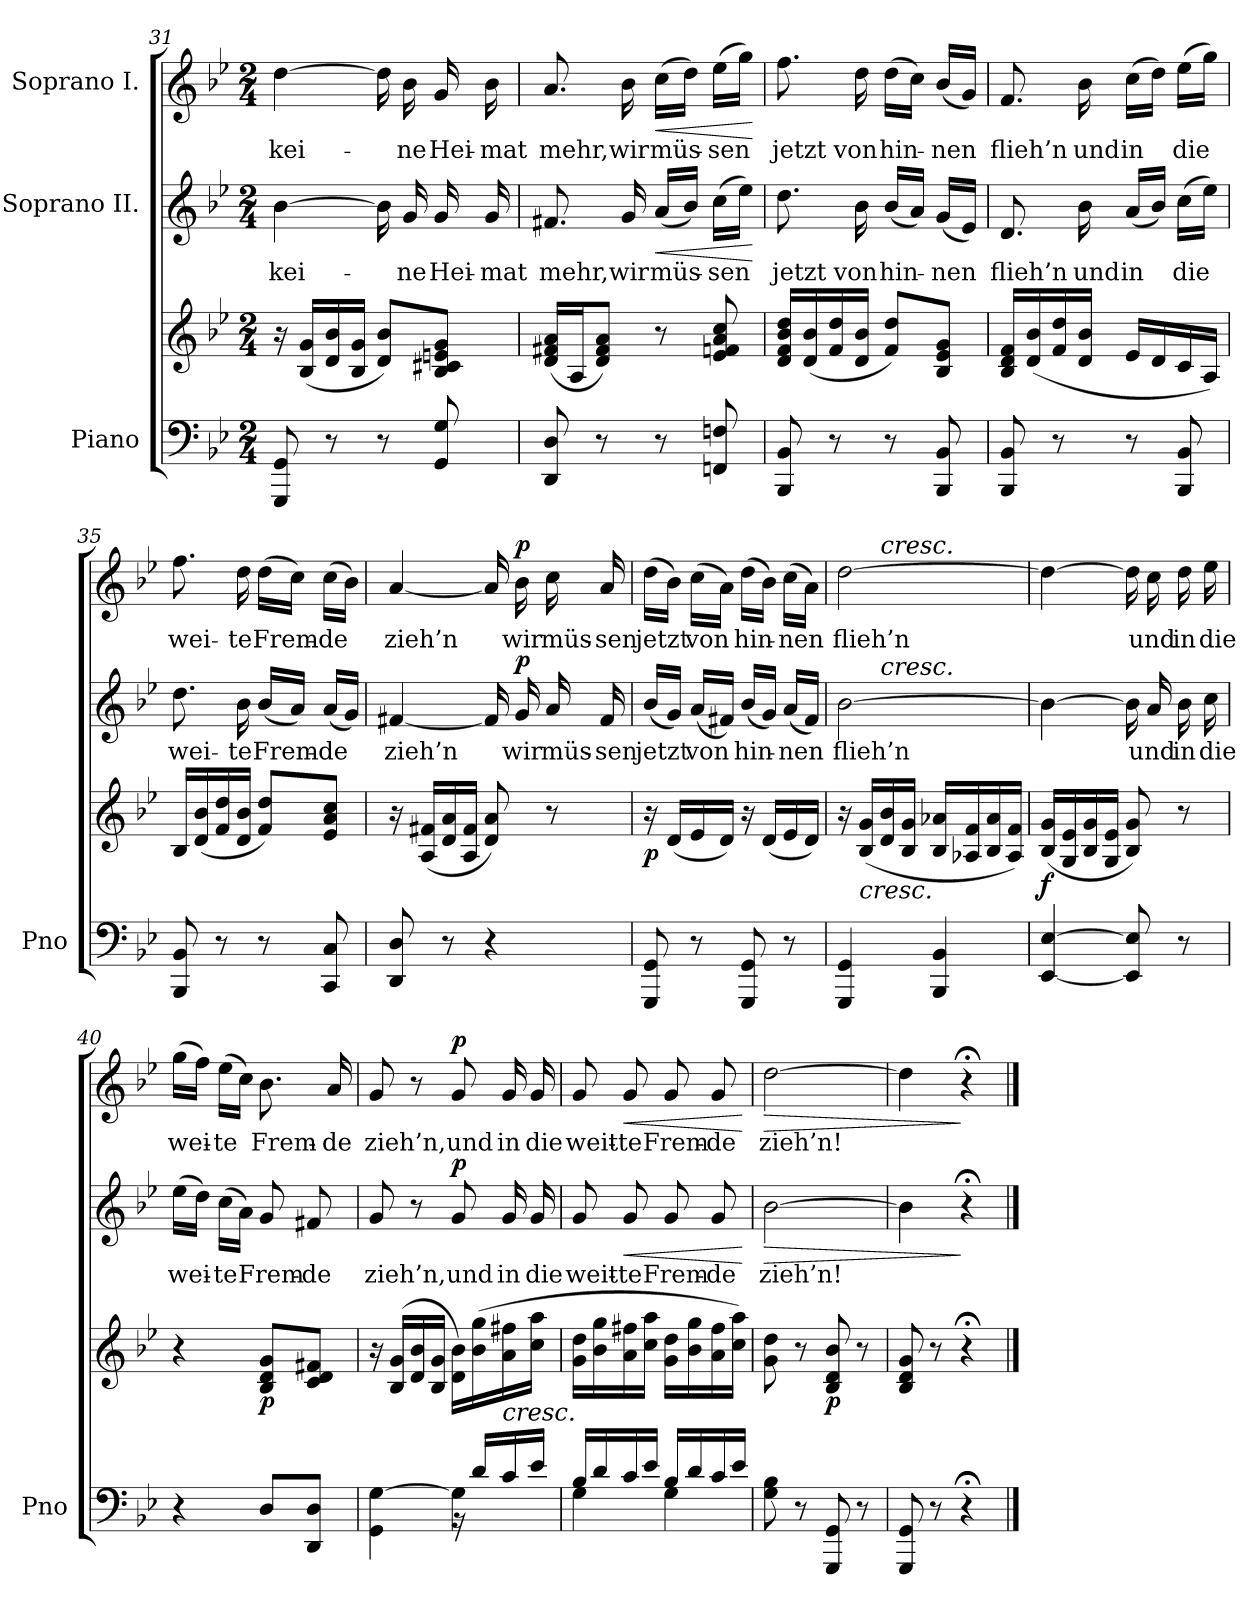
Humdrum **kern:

**kern	**kern	**dynam	**kern	**text	**dynam	**kern	**text	**dynam
*part3	*part3	*part3	*part2	*part2	*part2	*part1	*part1	*part1
*staff4	*staff3	*staff3/4	*staff2	*staff2	*staff2	*staff1	*staff1	*staff1
*I"Piano	*	*	*I"Soprano II.	*	*	*I"Soprano I.	*	*
*I'Pno	*	*	*	*	*	*	*	*
*clefF4	*clefG2	*	*clefG2	*	*	*clefG2	*	*
*k[b-e-]	*k[b-e-]	*	*k[b-e-]	*	*	*k[b-e-]	*	*
*M2/4	*M2/4	*	*M2/4	*	*	*M2/4	*	*
=31	=31	=31	=31	=31	=31	=31	=31	=31
!	!	!	!	!LO:LY:b	!	!	!LO:LY:b	!
8GGG/ 8GG/	16r	.	[4b-\	kei-	.	[4dd\	kei-	.
.	(16B-/ 16g/LL	.	.	.	.	.	.	.
8r	16d/ 16b-/	.	.	.	.	.	.	.
.	16B-/ 16g/JJ	.	.	.	.	.	.	.
8r	8d/ 8b-/L)	.	16b-\]	.	.	16dd\]	.	.
!	!	!	!	!LO:LY:b	!	!	!LO:LY:b	!
.	.	.	16g/	-ne	.	16b-\	-ne	.
!	!	!	!	!LO:LY:b	!	!	!LO:LY:b	!
8GG/ 8G/	8B-/ 8c#X/ 8en/ 8g/J	.	16g/	Hei-	.	16g/	Hei-	.
!	!	!	!	!LO:LY:b	!	!	!LO:LY:b	!
.	.	.	16g/	-mat	.	16b-\	-mat	.
!!LO:LB:g=z
=32	=32	=32	=32	=32	=32	=32	=32	=32
!	!	!	!	!LO:LY:b	!	!	!LO:LY:b	!
8DD/ 8D/	(16d/ 16f#X/ 16a/LL	.	8.f#X/	mehr,	.	8.a/	mehr,	.
.	16A/J	.	.	.	.	.	.	.
8r	8d/ 8f#/ 8a/J)	.	.	.	.	.	.	.
!	!	!	!	!LO:LY:b	!	!	!LO:LY:b	!
.	.	.	16g/	wir	.	16b-\	wir	.
!	!	!	!	!LO:LY:b	!LO:HP:b	!	!LO:LY:b	!LO:HP:b
8r	8r	.	(16a/LL	müs-	<	(16cc\LL	müs-	<
.	.	.	16b-/JJ)	.	.	16dd\JJ)	.	.
!	!	!	!	!LO:LY:b	!	!	!LO:LY:b	!
8FFn/ 8Fn/	8e-/ 8fn/ 8a/ 8cc/	.	(16cc\LL	-sen	.	(16ee-\LL	-sen	.
.	.	.	16ee-\JJ)	.	.	16gg\JJ)	.	.
.	.	.	.	.	[	.	.	[
=33	=33	=33	=33	=33	=33	=33	=33	=33
!	!	!	!	!LO:LY:b	!	!	!LO:LY:b	!
8BBB-/ 8BB-/	16d/ 16f/ 16b-/ 16dd/LL	.	8.dd\	jetzt	.	8.ff\	jetzt	.
.	(16d/ 16b-/	.	.	.	.	.	.	.
8r	16f/ 16dd/	.	.	.	.	.	.	.
!	!	!	!	!LO:LY:b	!	!	!LO:LY:b	!
.	16d/ 16b-/JJ	.	16b-\	von	.	16dd\	von	.
!	!	!	!	!LO:LY:b	!	!	!LO:LY:b	!
8r	8f/ 8dd/L)	.	(16b-/LL	hin-	.	(16dd\LL	hin-	.
.	.	.	16a/JJ)	.	.	16cc\JJ)	.	.
!	!	!	!	!LO:LY:b	!	!	!LO:LY:b	!
8BBB-/ 8BB-/	8B-/ 8e-/ 8g/J	.	(16g/LL	-nen	.	(16b-/LL	-nen	.
.	.	.	16e-/JJ)	.	.	16g/JJ)	.	.
=34	=34	=34	=34	=34	=34	=34	=34	=34
!	!	!	!	!LO:LY:b	!	!	!LO:LY:b	!
8BBB-/ 8BB-/	16B-/ 16d/ 16f/LL	.	8.d/	flieh’n	.	8.f/	flieh’n	.
.	(16d/ 16b-/	.	.	.	.	.	.	.
8r	16f/ 16dd/	.	.	.	.	.	.	.
!	!	!	!	!LO:LY:b	!	!	!LO:LY:b	!
.	16d/ 16b-/JJ	.	16b-\	und	.	16b-\	und	.
!	!	!	!	!LO:LY:b	!	!	!LO:LY:b	!
8r	16e-/LL	.	(16a/LL	in	.	(16cc\LL	in	.
.	16d/	.	16b-/JJ)	.	.	16dd\JJ)	.	.
!	!	!	!	!LO:LY:b	!	!	!LO:LY:b	!
8BBB-/ 8BB-/	16c/	.	(16cc\LL	die	.	(16ee-\LL	die	.
.	16A/JJ)	.	16ee-\JJ)	.	.	16gg\JJ)	.	.
=35	=35	=35	=35	=35	=35	=35	=35	=35
!	!	!	!	!LO:LY:b	!	!	!LO:LY:b	!
8BBB-/ 8BB-/	16B-/LL	.	8.dd\	wei-	.	8.ff\	wei-	.
.	(16d/ 16b-/	.	.	.	.	.	.	.
8r	16f/ 16dd/	.	.	.	.	.	.	.
!	!	!	!	!LO:LY:b	!	!	!LO:LY:b	!
.	16d/ 16b-/JJ	.	16b-\	-te	.	16dd\	-te	.
!	!	!	!	!LO:LY:b	!	!	!LO:LY:b	!
8r	8f/ 8dd/L)	.	(16b-/LL	Frem-	.	(16dd\LL	Frem-	.
.	.	.	16a/JJ)	.	.	16cc\JJ)	.	.
!	!	!	!	!LO:LY:b	!	!	!LO:LY:b	!
8CC/ 8C/	8e-/ 8a/ 8cc/J	.	(16a/LL	-de	.	(16cc\LL	-de	.
.	.	.	16g/JJ)	.	.	16b-\JJ)	.	.
!!LO:LB:g=z
=36	=36	=36	=36	=36	=36	=36	=36	=36
!	!	!	!	!LO:LY:b	!	!	!LO:LY:b	!
8DD/ 8D/	16r	.	[4f#X/	zieh’n	.	[4a/	zieh’n	.
.	(16A/ 16f#X/LL	.	.	.	.	.	.	.
8r	16d/ 16a/	.	.	.	.	.	.	.
.	16A/ 16f#/JJ	.	.	.	.	.	.	.
4r	8d/ 8a/)	.	16f#/]	.	.	16a/]	.	.
!	!	!	!	!LO:LY:b	!LO:DY:a	!	!LO:LY:b	!LO:DY:a
.	.	.	16g/	wir	p	16b-\	wir	p
!	!	!	!	!LO:LY:b	!	!	!LO:LY:b	!
.	8r	.	16a/	müs-	.	16cc\	müs-	.
!	!	!	!	!LO:LY:b	!	!	!LO:LY:b	!
.	.	.	16f#/	-sen	.	16a/	-sen	.
=37	=37	=37	=37	=37	=37	=37	=37	=37
!	!	!LO:DY:b	!	!LO:LY:b	!	!	!LO:LY:b	!
8GGG/ 8GG/	16r	p	(16b-/LL	jetzt	.	(16dd\LL	jetzt	.
.	(16d/LL	.	16g/JJ)	.	.	16b-\JJ)	.	.
!	!	!	!	!LO:LY:b	!	!	!LO:LY:b	!
8r	16e-/	.	(16a/LL	von	.	(16cc\LL	von	.
.	16d/JJ)	.	16f#X/JJ)	.	.	16a\JJ)	.	.
!	!	!	!	!LO:LY:b	!	!	!LO:LY:b	!
8GGG/ 8GG/	16r	.	(16b-/LL	hin-	.	(16dd\LL	hin-	.
.	(16d/LL	.	16g/JJ)	.	.	16b-\JJ)	.	.
!	!	!	!	!LO:LY:b	!	!	!LO:LY:b	!
8r	16e-/	.	(16a/LL	-nen	.	(16cc\LL	-nen	.
.	16d/JJ)	.	16f#/JJ)	.	.	16a\JJ)	.	.
=38	=38	=38	=38	=38	=38	=38	=38	=38
!	!	!	!	!LO:LY:b	!	!	!LO:LY:b	!
*	*	*	*^	*	*	*^	*	*
4GGG/ 4GG/	16r	.	[2b-\	8ryy	flieh’n	.	[2dd\	8ryy	flieh’n	.
!	!LO:TX:b:i:t=cresc.	!	!	!	!	!	!	!	!	!
.	(16B-/ 16g/LL	.	.	.	.	.	.	.	.	.
!	!	!	!	!	!	!	!	!LO:TX:a:i:t=cresc.	!	!
!	!	!	!	!LO:TX:a:i:t=cresc.	!	!	!	!	!	!
.	16d/ 16b-/	.	.	8ryy	.	.	.	8ryy	.	.
.	16B-/ 16g/JJ	.	.	.	.	.	.	.	.	.
4BBB-/ 4BB-/	16B-/ 16a-X/LL	.	.	4ryy	.	.	.	4ryy	.	.
.	16A-X/ 16f/	.	.	.	.	.	.	.	.	.
.	16B-/ 16a-/	.	.	.	.	.	.	.	.	.
.	16A-/ 16f/JJ)	.	.	.	.	.	.	.	.	.
*	*	*	*v	*v	*	*	*	*	*	*
*	*	*	*	*	*	*v	*v	*	*
=39	=39	=39	=39	=39	=39	=39	=39	=39
!	!	!LO:DY:b	!	!	!	!	!	!
[4EE-/ [4E-/	(16B-/ 16g/LL	f	4b-\_	.	.	4dd\_	.	.
.	16G/ 16e-/	.	.	.	.	.	.	.
.	16B-/ 16g/	.	.	.	.	.	.	.
.	16G/ 16e-/JJ	.	.	.	.	.	.	.
8EE-/] 8E-/]	8B-/ 8g/)	.	16b-\]	.	.	16dd\]	.	.
!	!	!	!	!LO:LY:b	!	!	!LO:LY:b	!
.	.	.	16a/	und	.	16cc\	und	.
!	!	!	!	!LO:LY:b	!	!	!LO:LY:b	!
8r	8r	.	16b-\	in	.	16dd\	in	.
!	!	!	!	!LO:LY:b	!	!	!LO:LY:b	!
.	.	.	16cc\	die	.	16ee-\	die	.
!!LO:LB:g=z
=40	=40	=40	=40	=40	=40	=40	=40	=40
!	!	!	!	!LO:LY:b	!	!	!LO:LY:b	!
4r	4r	.	(16ee-\LL	wei-	.	(16gg\LL	wei-	.
.	.	.	16dd\JJ)	.	.	16ff\JJ)	.	.
!	!	!	!	!LO:LY:b	!	!	!LO:LY:b	!
.	.	.	(16cc\LL	-te	.	(16ee-\LL	-te	.
.	.	.	16a\JJ)	.	.	16cc\JJ)	.	.
!	!	!LO:DY:b	!	!LO:LY:b	!	!	!LO:LY:b	!
8D/L	8B-/ 8d/ 8g/L	p	8g/	Frem-	.	8.b-\	Frem-	.
!	!	!	!	!LO:LY:b	!	!	!	!
8DD/ 8D/J	8c/ 8d/ 8f#X/J	.	8f#X/	-de	.	.	.	.
!	!	!	!	!	!	!	!LO:LY:b	!
.	.	.	.	.	.	16a/	-de	.
=41	=41	=41	=41	=41	=41	=41	=41	=41
*^	*	*	*	*	*	*	*	*
!	!	!	!	!	!LO:LY:b	!	!	!LO:LY:b	!
4GG\ [>4G\	4ryy	16r	.	8g/	zieh’n,	.	8g/	zieh’n,	.
.	.	(<16B-/ 16g/LL	.	.	.	.	.	.	.
.	.	16d/ 16b-/	.	8r	.	.	8r	.	.
.	.	16B-/ 16g/JJ	.	.	.	.	.	.	.
!	!	!	!	!	!LO:LY:b	!LO:DY:a	!	!LO:LY:b	!LO:DY:a
4G\]	16r	16d\ 16b-\LL)	.	8g/	und	p	8g/	und	p
.	16d/LL	(>16b-\ 16gg\	.	.	.	.	.	.	.
!	!	!LO:TX:b:i:t=cresc.	!	!	!	!	!	!	!
!	!	!	!	!	!LO:LY:b	!	!	!LO:LY:b	!
.	16c/	16a\ 16ff#X\	.	16g/	in	.	16g/	in	.
!	!	!	!	!	!LO:LY:b	!	!	!LO:LY:b	!
.	16e-/JJ	16cc\ 16aa\JJ	.	16g/	die	.	16g/	die	.
=42	=42	=42	=42	=42	=42	=42	=42	=42	=42
!	!	!	!	!	!LO:LY:b	!	!	!LO:LY:b	!
16B-/LL	4G\	16g\ 16dd\LL	.	8g/	weit-	.	8g/	weit-	.
16d/	.	16b-\ 16gg\	.	.	.	.	.	.	.
!	!	!	!	!	!LO:LY:b	!LO:HP:b	!	!LO:LY:b	!LO:HP:b
16c/	.	16a\ 16ff#X\	.	8g/	-te	<	8g/	-te	<
16e-/JJ	.	16cc\ 16aa\JJ	.	.	.	.	.	.	.
!	!	!	!	!	!LO:LY:b	!	!	!LO:LY:b	!
16B-/LL	4G\	16g\ 16dd\LL	.	8g/	Frem-	.	8g/	Frem-	.
16d/	.	16b-\ 16gg\	.	.	.	.	.	.	.
!	!	!	!	!	!LO:LY:b	!	!	!LO:LY:b	!
16c/	.	16a\ 16ff#\	.	8g/	-de	.	8g/	-de	.
16e-/JJ	.	16cc\ 16aa\JJ)	.	.	.	.	.	.	.
*v	*v	*	*	*	*	*	*	*	*
.	.	.	.	.	[	.	.	[
=43	=43	=43	=43	=43	=43	=43	=43	=43
!	!	!	!	!LO:LY:b	!LO:HP:b	!	!LO:LY:b	!LO:HP:b
8G\ 8B-\	8g\ 8dd\	.	[2b-\	zieh’n!	>	[2dd\	zieh’n!	>
8r	8r	.	.	.	.	.	.	.
!	!	!LO:DY:b	!	!	!	!	!	!
8GGG/ 8GG/	8B-/ 8d/ 8b-/	p	.	.	.	.	.	.
8r	8r	.	.	.	.	.	.	.
=44	=44	=44	=44	=44	=44	=44	=44	=44
8GGG/ 8GG/	8B-/ 8d/ 8g/	.	4b-\]	.	.	4dd\]	.	.
8r	8r	.	.	.	.	.	.	.
4r;<	4r;<	.	4r;<	.	]	4r;<	.	]
==	==	==	==	==	==	==	==	==
*-	*-	*-	*-	*-	*-	*-	*-	*-
